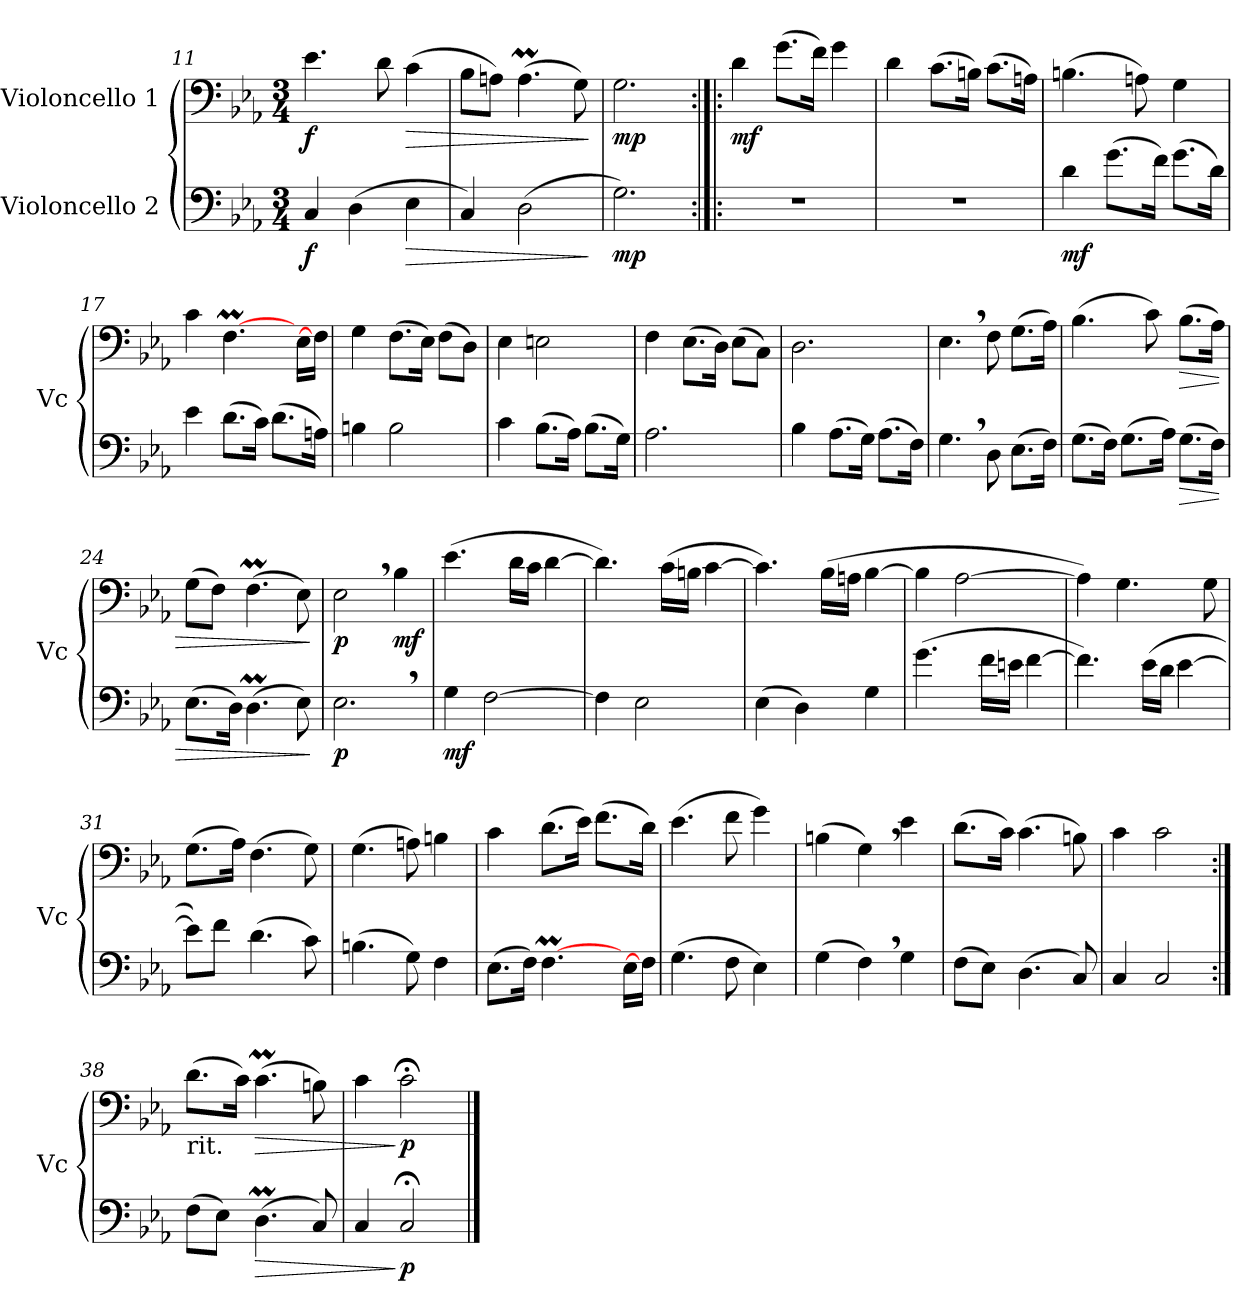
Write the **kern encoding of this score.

**kern	**dynam	**kern	**dynam
*part2	*part2	*part1	*part1
*staff2	*staff2	*staff1	*staff1
*I"Violoncello 2	*	*I"Violoncello 1	*
*I'Vc	*	*I'Vc	*
*clefF4	*	*clefF4	*
*k[b-e-a-]	*	*k[b-e-a-]	*
*M3/4	*	*M3/4	*
=11	=11	=11	=11
!	!LO:DY:b	!	!LO:DY:b
4C/	f	4.e-\	f
(>4D\	.	.	.
.	.	8d\	.
!	!LO:HP:b	!	!LO:HP:b
4E-\	>	(>4c\	>
=12	=12	=12	=12
4C/)	.	8B-\L	.
.	.	8An\J)	.
(>2D\	.	(>4.Am\	.
.	.	8G\)	.
.	]	.	]
=13	=13	=13	=13
!	!LO:DY:b	!	!LO:DY:b
2.G\)	mp	2.G\	mp
=14:|!|:	=14:|!|:	=14:|!|:	=14:|!|:
!	!	!	!LO:DY:b
2.r	.	4d\	mf
.	.	(>8.g\L	.
.	.	16f\Jk)	.
.	.	4g\	.
=15	=15	=15	=15
2.r	.	4d\	.
.	.	(>8.c\L	.
.	.	16Bn\Jk)	.
.	.	(>8.c\L	.
.	.	16An\Jk)	.
=16	=16	=16	=16
!	!LO:DY:b	!	!
4d\	mf	(>4.Bn\	.
(>8.g\L	.	.	.
.	.	8An\)	.
16f\Jk)	.	.	.
(>8.g\L	.	4G\	.
16d\Jk)	.	.	.
=17	=17	=17	=17
4e-\	.	4c\	.
(>8.d\L	.	[4.FM\	.
16c\Jk)	.	.	.
(>8.d\L	.	.	.
.	.	16E-\LL	.
16An\Jk)	.	16F\JJ]	.
=18	=18	=18	=18
4Bn\	.	4G\	.
2B\	.	(>8.F\L	.
.	.	16E-\Jk)	.
.	.	(>8F\L	.
.	.	8D\J)	.
=19	=19	=19	=19
4c\	.	4E-\	.
(>8.B-\L	.	2En\	.
16A-\Jk)	.	.	.
(>8.B-\L	.	.	.
16G\Jk)	.	.	.
=20	=20	=20	=20
2.A-\	.	4F\	.
.	.	(>8.E-\L	.
.	.	16D\Jk)	.
.	.	(>8E-\L	.
.	.	8C\J)	.
=21	=21	=21	=21
4B-\	.	2.D\	.
(>8.A-\L	.	.	.
16G\Jk)	.	.	.
(>8.A-\L	.	.	.
16F\Jk)	.	.	.
=22	=22	=22	=22
4.G,\	.	4.E-,\	.
8D\	.	8F\	.
(>8.E-\L	.	(>8.G\L	.
16F\Jk)	.	16A-\Jk)	.
=23	=23	=23	=23
(>8.G\L	.	(>4.B-\	.
16F\Jk)	.	.	.
(>8.G\L	.	.	.
.	.	8c\)	.
16A-\Jk)	.	.	.
!	!LO:HP:b	!	!LO:HP:b
(>8.G\L	>	(>8.B-\L	>
16F\Jk)	.	16A-\Jk)	.
=24	=24	=24	=24
(>8.E-\L	.	(>8G\L	.
.	.	8F\J)	.
16D\Jk)	.	.	.
(>4.Dm\	.	(>4.FM\	.
8E-\)	.	8E-\)	.
.	]	.	]
=25	=25	=25	=25
!	!LO:DY:b	!	!LO:DY:b
2.E-,\	p	2E-,\	p
!	!	!	!LO:DY:b
.	.	4B-\	mf
=26	=26	=26	=26
!	!LO:DY:b	!	!
4G\	mf	(>4.e-\	.
[2F\	.	.	.
.	.	16d\LL	.
.	.	16c\JJ	.
.	.	[4d\	.
=27	=27	=27	=27
4F\]	.	4.d\])	.
2E-\	.	.	.
.	.	(>16c\LL	.
.	.	16Bn\JJ	.
.	.	[4c\	.
=28	=28	=28	=28
(>4E-\	.	4.c\])	.
4D\)	.	.	.
.	.	(>16B-\LL	.
.	.	16An\JJ	.
4G\	.	[4B-\	.
=29	=29	=29	=29
(>4.g\	.	4B-\]	.
.	.	[2A-\	.
16f\LL	.	.	.
16en\JJ	.	.	.
[4f\	.	.	.
=30	=30	=30	=30
4.f\])	.	4A-\])	.
.	.	4.G\	.
(>16e-\LL	.	.	.
16d\JJ	.	.	.
[4e-\	.	.	.
.	.	8G\	.
=31	=31	=31	=31
8e-\L])	.	(>8.G\L	.
8f\J	.	.	.
.	.	16A-\Jk)	.
(>4.d\	.	(>4.F\	.
8c\)	.	8G\)	.
=32	=32	=32	=32
(>4.Bn\	.	(>4.G\	.
8G\)	.	8An\)	.
4F\	.	4Bn\	.
=33	=33	=33	=33
(>8.E-\L	.	4c\	.
16F\Jk)	.	.	.
[4.FM\	.	(>8.d\L	.
.	.	16e-\Jk)	.
.	.	(>8.f\L	.
16E-\LL	.	.	.
16F\JJ]	.	16d\Jk)	.
=34	=34	=34	=34
(>4.G\	.	(>4.e-\	.
8F\	.	8f\	.
4E-\)	.	4g\)	.
=35	=35	=35	=35
(>4G\	.	(>4Bn\	.
4F,\)	.	4G,\)	.
4G\	.	4e-\	.
=36	=36	=36	=36
(>8F\L	.	(>8.d\L	.
8E-\J)	.	.	.
.	.	16c\Jk)	.
(>4.D\	.	(>4.c\	.
8C/)	.	8Bn\)	.
=37	=37	=37	=37
4C/	.	4c\	.
2C/	.	2c\	.
=38:|!	=38:|!	=38:|!	=38:|!
*	*	*MM70	*
!	!	!LO:TX:b:t=rit.	!
(>8F\L	.	(>8.d\L	.
8E-\J)	.	.	.
.	.	16c\Jk)	.
*	*	*MM60	*
!	!LO:HP:b	!	!LO:HP:b
(>4.Dm\	>	(>4.cM\	>
*	*	*MM50	*
8C/)	.	8Bn\)	.
=39	=39	=39	=39
*	*	*MM45	*
4C/	.	4c\	.
!	!LO:DY:n=1:b	!	!LO:DY:n=1:b
2C;</	] p	2c;<\	] p
==	==	==	==
*-	*-	*-	*-
